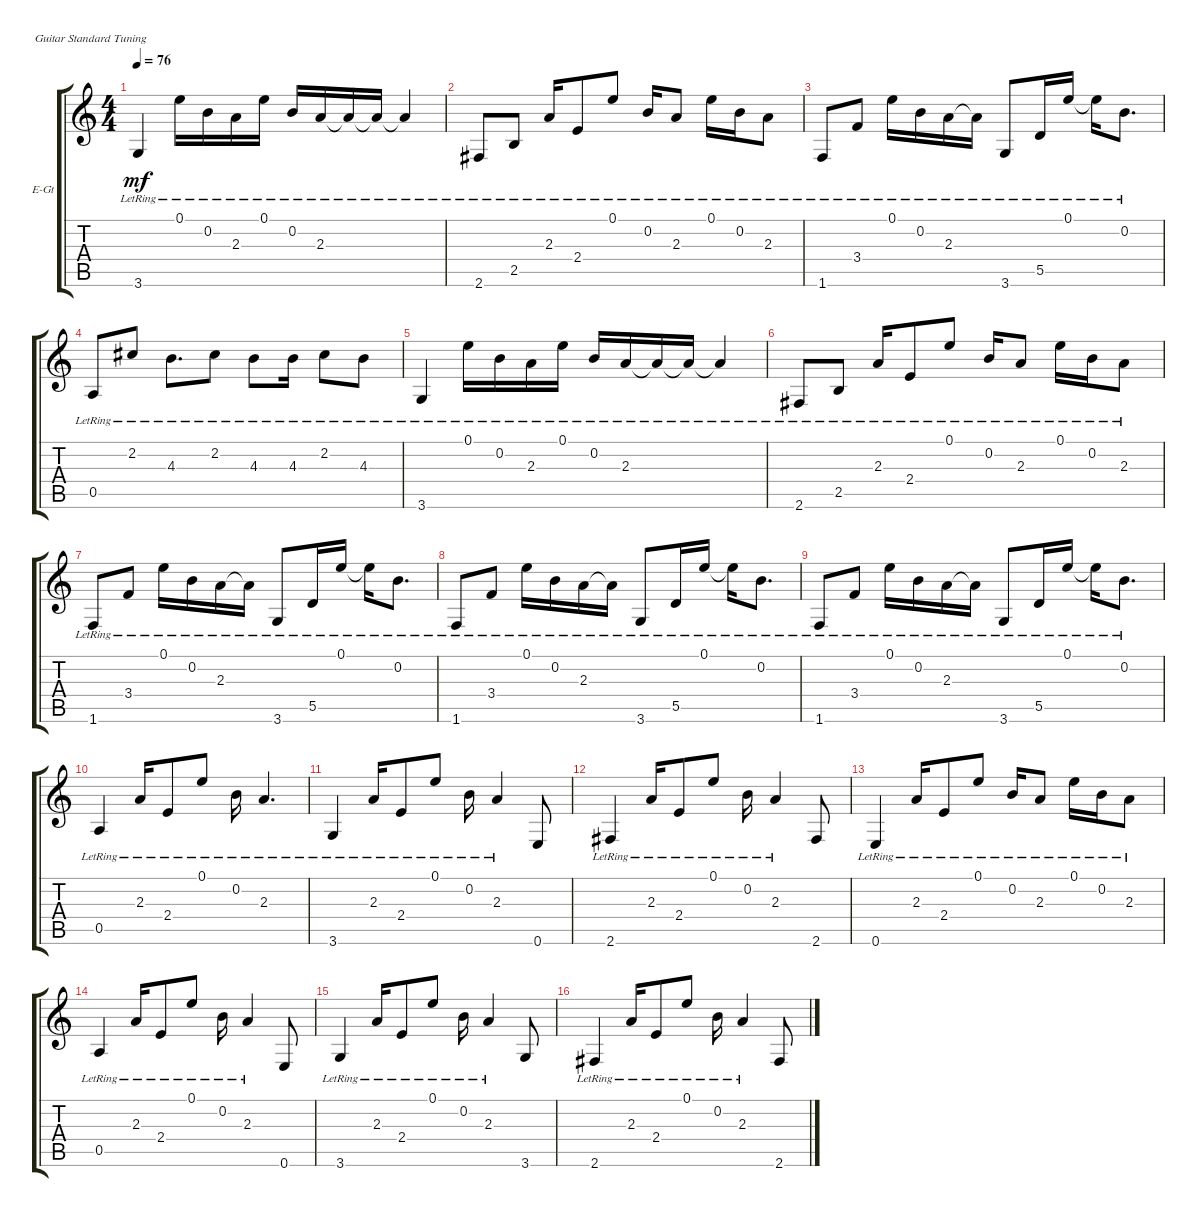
\bracketExtendMode groupsimilarinstruments
\firstSystemTrackNameOrientation horizontal
\otherSystemsTrackNameOrientation horizontal
\track ("Clean Rhythm Guitar" "E-Gt") {instrument electricguitarjazz}
\staff {score tabs}
\tuning (E4 B3 G3 D3 A2 E2)
\ts (4 4)
\tempo 76
\clef g2
\ks c
3.6{lr}.4{dy mf} 0.1{lr}.16 0.2{lr}.16 2.3{lr}.16 0.1{lr}.16 0.2{lr}.16 2.3{lr}.16 2.3{lr t}.16 2.3{lr t}.16 2.3{lr t}.4 |
2.6{lr}.8 2.5{lr}.8 2.3{lr}.16 2.4{lr}.8 0.1{lr}.8 0.2{lr}.16 2.3{lr}.8 0.1{lr}.16 0.2{lr}.16 2.3{lr}.8 |
1.6{lr}.8 3.4{lr}.8 0.1{lr}.16 0.2{lr}.16 2.3{lr}.16 2.3{lr t}.16 3.6{lr}.8 5.5{lr}.16 0.1{lr}.16 0.1{lr t}.16 0.2{lr}.8{d} |
0.5{lr}.8 2.2{lr}.8 4.3{lr}.8{d} 2.2{lr}.8 4.3{lr}.8 4.3{lr}.16 2.2{lr}.8 4.3{lr}.8 |
3.6{lr}.4 0.1{lr}.16 0.2{lr}.16 2.3{lr}.16 0.1{lr}.16 0.2{lr}.16 2.3{lr}.16 2.3{lr t}.16 2.3{lr t}.16 2.3{lr t}.4 |
2.6{lr}.8 2.5{lr}.8 2.3{lr}.16 2.4{lr}.8 0.1{lr}.8 0.2{lr}.16 2.3{lr}.8 0.1{lr}.16 0.2{lr}.16 2.3{lr}.8 |
1.6{lr}.8 3.4{lr}.8 0.1{lr}.16 0.2{lr}.16 2.3{lr}.16 2.3{lr t}.16 3.6{lr}.8 5.5{lr}.16 0.1{lr}.16 0.1{lr t}.16 0.2{lr}.8{d} |
1.6{lr}.8 3.4{lr}.8 0.1{lr}.16 0.2{lr}.16 2.3{lr}.16 2.3{lr t}.16 3.6{lr}.8 5.5{lr}.16 0.1{lr}.16 0.1{lr t}.16 0.2{lr}.8{d} |
1.6{lr}.8 3.4{lr}.8 0.1{lr}.16 0.2{lr}.16 2.3{lr}.16 2.3{lr t}.16 3.6{lr}.8 5.5{lr}.16 0.1{lr}.16 0.1{lr t}.16 0.2{lr}.8{d} |
0.5{lr}.4 2.3{lr}.16 2.4{lr}.8 0.1{lr}.8 0.2{lr}.16 2.3{lr}.4{d} |
3.6{lr}.4 2.3{lr}.16 2.4{lr}.8 0.1{lr}.8 0.2{lr}.16 2.3{lr}.4 0.6.8 |
2.6{lr}.4 2.3{lr}.16 2.4{lr}.8 0.1{lr}.8 0.2{lr}.16 2.3{lr}.4 2.6.8 |
0.6{lr}.4 2.3{lr}.16 2.4{lr}.8 0.1{lr}.8 0.2{lr}.16 2.3{lr}.8 0.1{lr}.16 0.2{lr}.16 2.3{lr}.8 |
0.5{lr}.4 2.3{lr}.16 2.4{lr}.8 0.1{lr}.8 0.2{lr}.16 2.3{lr}.4 0.6.8 |
3.6{lr}.4 2.3{lr}.16 2.4{lr}.8 0.1{lr}.8 0.2{lr}.16 2.3{lr}.4 3.6.8 |
2.6{lr}.4 2.3{lr}.16 2.4{lr}.8 0.1{lr}.8 0.2{lr}.16 2.3{lr}.4 2.6.8
